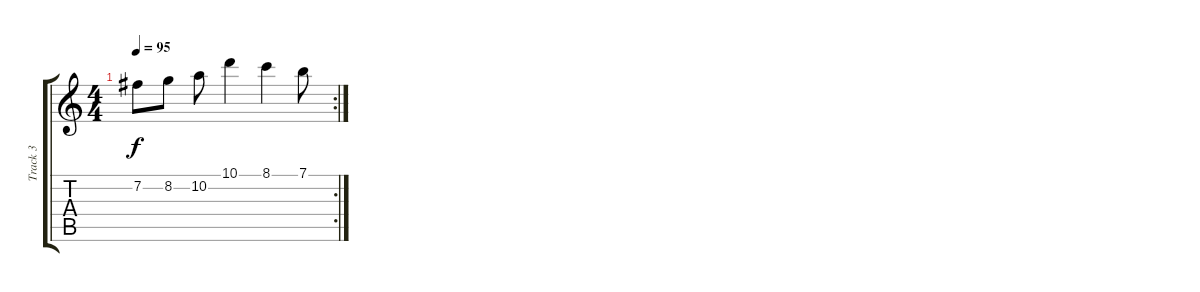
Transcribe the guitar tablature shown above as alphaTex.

\track ("Track 3" "Track 3") {instrument electricguitarclean}
\staff {score tabs}
\tuning (E4 B3 G3 D3 A2 E2) {hide}
\rc 2
\ts (4 4)
\tempo 95
\clef g2
\ks c
7.2.8{dy f} 8.2.8 10.2.8 10.1.4 8.1.4 7.1.8
